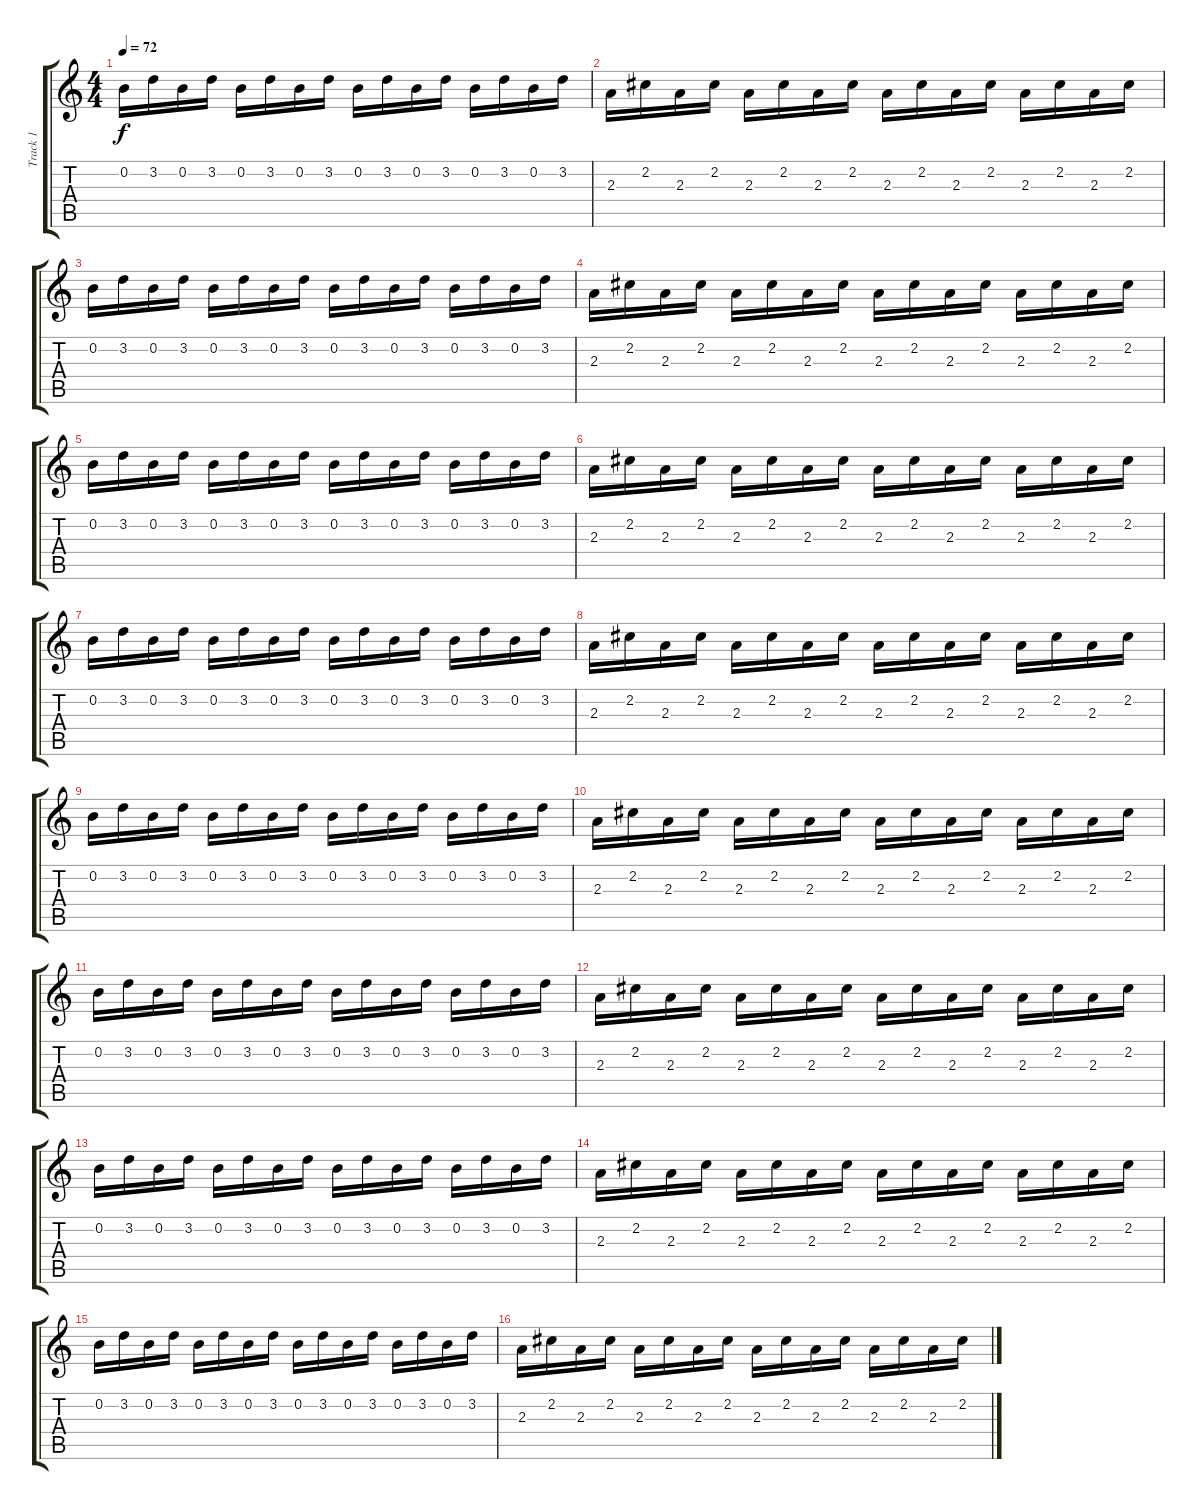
\track ("Track 1" "Track 1") {instrument acousticguitarnylon}
\staff {score tabs}
\tuning (E4 B3 G3 D3 A2 E2) {hide}
\ts (4 4)
\tempo 72
\clef g2
\ks c
0.2.16{dy f instrument acousticguitarnylon} 3.2.16 0.2.16 3.2.16 0.2.16 3.2.16 0.2.16 3.2.16 0.2.16 3.2.16 0.2.16 3.2.16 0.2.16 3.2.16 0.2.16 3.2.16 |
2.3.16 2.2.16 2.3.16 2.2.16 2.3.16 2.2.16 2.3.16 2.2.16 2.3.16 2.2.16 2.3.16 2.2.16 2.3.16 2.2.16 2.3.16 2.2.16 |
0.2.16 3.2.16 0.2.16 3.2.16 0.2.16 3.2.16 0.2.16 3.2.16 0.2.16 3.2.16 0.2.16 3.2.16 0.2.16 3.2.16 0.2.16 3.2.16 |
2.3.16 2.2.16 2.3.16 2.2.16 2.3.16 2.2.16 2.3.16 2.2.16 2.3.16 2.2.16 2.3.16 2.2.16 2.3.16 2.2.16 2.3.16 2.2.16 |
0.2.16 3.2.16 0.2.16 3.2.16 0.2.16 3.2.16 0.2.16 3.2.16 0.2.16 3.2.16 0.2.16 3.2.16 0.2.16 3.2.16 0.2.16 3.2.16 |
2.3.16 2.2.16 2.3.16 2.2.16 2.3.16 2.2.16 2.3.16 2.2.16 2.3.16 2.2.16 2.3.16 2.2.16 2.3.16 2.2.16 2.3.16 2.2.16 |
0.2.16 3.2.16 0.2.16 3.2.16 0.2.16 3.2.16 0.2.16 3.2.16 0.2.16 3.2.16 0.2.16 3.2.16 0.2.16 3.2.16 0.2.16 3.2.16 |
2.3.16 2.2.16 2.3.16 2.2.16 2.3.16 2.2.16 2.3.16 2.2.16 2.3.16 2.2.16 2.3.16 2.2.16 2.3.16 2.2.16 2.3.16 2.2.16 |
0.2.16 3.2.16 0.2.16 3.2.16 0.2.16 3.2.16 0.2.16 3.2.16 0.2.16 3.2.16 0.2.16 3.2.16 0.2.16 3.2.16 0.2.16 3.2.16 |
2.3.16 2.2.16 2.3.16 2.2.16 2.3.16 2.2.16 2.3.16 2.2.16 2.3.16 2.2.16 2.3.16 2.2.16 2.3.16 2.2.16 2.3.16 2.2.16 |
0.2.16 3.2.16 0.2.16 3.2.16 0.2.16 3.2.16 0.2.16 3.2.16 0.2.16 3.2.16 0.2.16 3.2.16 0.2.16 3.2.16 0.2.16 3.2.16 |
2.3.16 2.2.16 2.3.16 2.2.16 2.3.16 2.2.16 2.3.16 2.2.16 2.3.16 2.2.16 2.3.16 2.2.16 2.3.16 2.2.16 2.3.16 2.2.16 |
0.2.16 3.2.16 0.2.16 3.2.16 0.2.16 3.2.16 0.2.16 3.2.16 0.2.16 3.2.16 0.2.16 3.2.16 0.2.16 3.2.16 0.2.16 3.2.16 |
2.3.16 2.2.16 2.3.16 2.2.16 2.3.16 2.2.16 2.3.16 2.2.16 2.3.16 2.2.16 2.3.16 2.2.16 2.3.16 2.2.16 2.3.16 2.2.16 |
0.2.16 3.2.16 0.2.16 3.2.16 0.2.16 3.2.16 0.2.16 3.2.16 0.2.16 3.2.16 0.2.16 3.2.16 0.2.16 3.2.16 0.2.16 3.2.16 |
2.3.16 2.2.16 2.3.16 2.2.16 2.3.16 2.2.16 2.3.16 2.2.16 2.3.16 2.2.16 2.3.16 2.2.16 2.3.16 2.2.16 2.3.16 2.2.16
